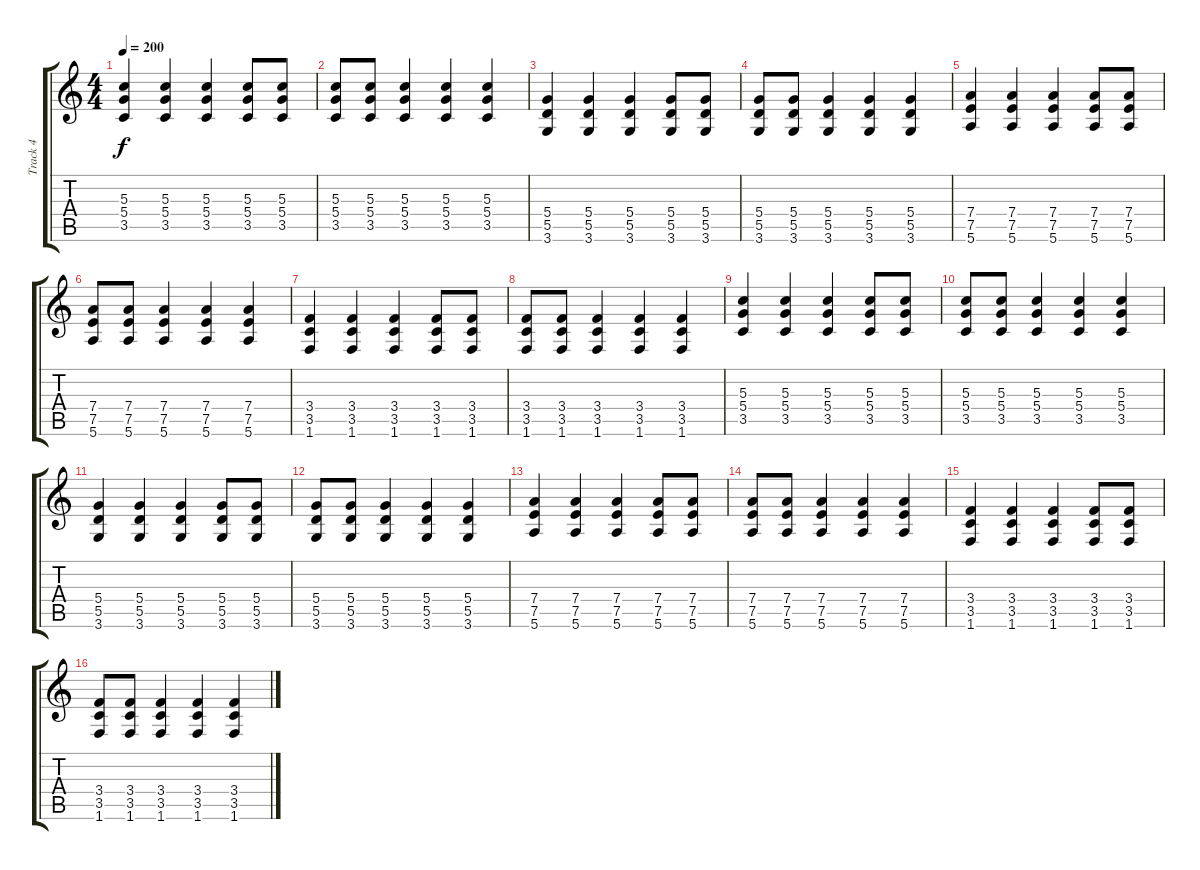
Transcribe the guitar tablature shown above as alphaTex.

\track ("Track 4" "Track 4") {instrument overdrivenguitar}
\staff {score tabs}
\tuning (E4 B3 G3 D3 A2 E2) {hide}
\ts (4 4)
\tempo 200
\clef g2
\ks c
(5.3 5.4 3.5).4{dy f} (5.3 5.4 3.5).4 (5.3 5.4 3.5).4 (5.3 5.4 3.5).8 (5.3 5.4 3.5).8 |
(5.3 5.4 3.5).8 (5.3 5.4 3.5).8 (5.3 5.4 3.5).4 (5.3 5.4 3.5).4 (5.3 5.4 3.5).4 |
(5.4 5.5 3.6).4 (5.4 5.5 3.6).4 (5.4 5.5 3.6).4 (5.4 5.5 3.6).8 (5.4 5.5 3.6).8 |
(5.4 5.5 3.6).8 (5.4 5.5 3.6).8 (5.4 5.5 3.6).4 (5.4 5.5 3.6).4 (5.4 5.5 3.6).4 |
(7.4 7.5 5.6).4 (7.4 7.5 5.6).4 (7.4 7.5 5.6).4 (7.4 7.5 5.6).8 (7.4 7.5 5.6).8 |
(7.4 7.5 5.6).8 (7.4 7.5 5.6).8 (7.4 7.5 5.6).4 (7.4 7.5 5.6).4 (7.4 7.5 5.6).4 |
(3.4 3.5 1.6).4 (3.4 3.5 1.6).4 (3.4 3.5 1.6).4 (3.4 3.5 1.6).8 (3.4 3.5 1.6).8 |
(3.4 3.5 1.6).8 (3.4 3.5 1.6).8 (3.4 3.5 1.6).4 (3.4 3.5 1.6).4 (3.4 3.5 1.6).4 |
(5.3 5.4 3.5).4 (5.3 5.4 3.5).4 (5.3 5.4 3.5).4 (5.3 5.4 3.5).8 (5.3 5.4 3.5).8 |
(5.3 5.4 3.5).8 (5.3 5.4 3.5).8 (5.3 5.4 3.5).4 (5.3 5.4 3.5).4 (5.3 5.4 3.5).4 |
(5.4 5.5 3.6).4 (5.4 5.5 3.6).4 (5.4 5.5 3.6).4 (5.4 5.5 3.6).8 (5.4 5.5 3.6).8 |
(5.4 5.5 3.6).8 (5.4 5.5 3.6).8 (5.4 5.5 3.6).4 (5.4 5.5 3.6).4 (5.4 5.5 3.6).4 |
(7.4 7.5 5.6).4 (7.4 7.5 5.6).4 (7.4 7.5 5.6).4 (7.4 7.5 5.6).8 (7.4 7.5 5.6).8 |
(7.4 7.5 5.6).8 (7.4 7.5 5.6).8 (7.4 7.5 5.6).4 (7.4 7.5 5.6).4 (7.4 7.5 5.6).4 |
(3.4 3.5 1.6).4 (3.4 3.5 1.6).4 (3.4 3.5 1.6).4 (3.4 3.5 1.6).8 (3.4 3.5 1.6).8 |
(3.4 3.5 1.6).8 (3.4 3.5 1.6).8 (3.4 3.5 1.6).4 (3.4 3.5 1.6).4 (3.4 3.5 1.6).4
